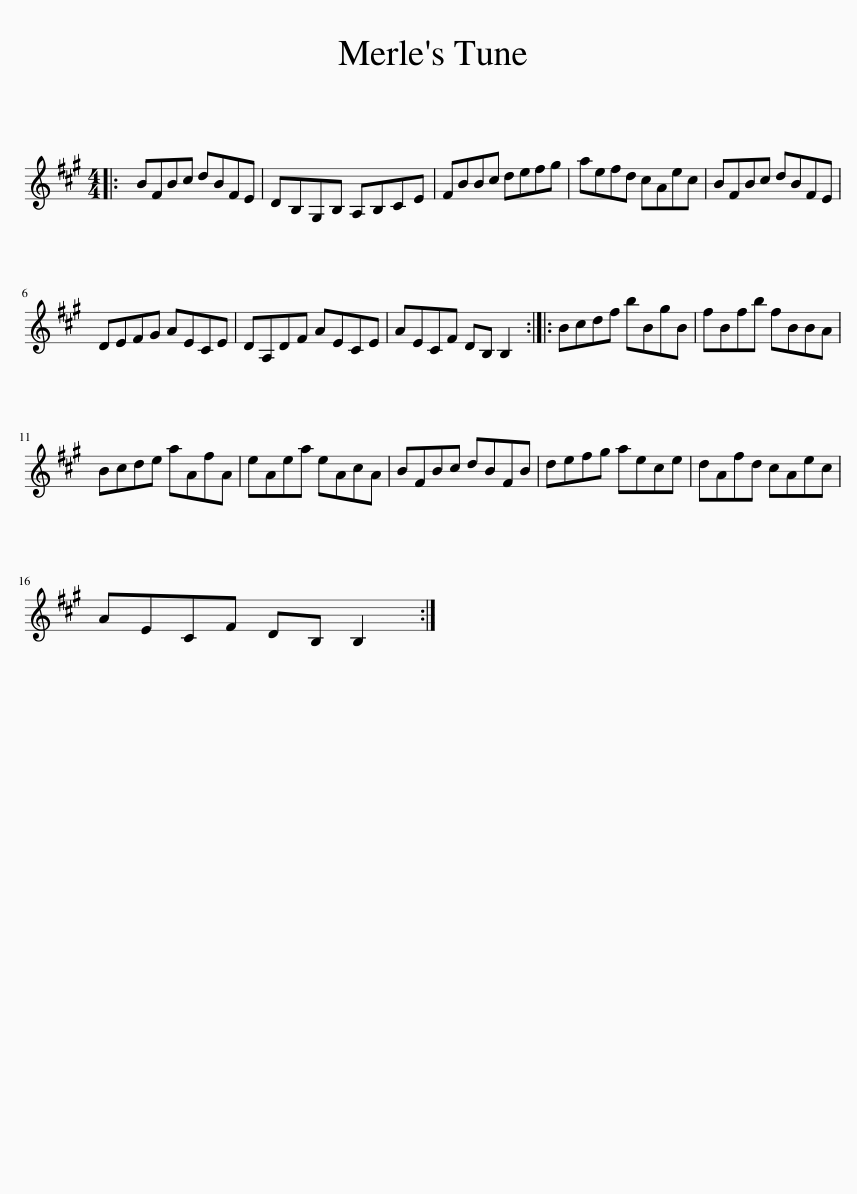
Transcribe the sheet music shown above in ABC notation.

X:1
L:1/8
M:4/4
I:linebreak $
K:A
V:1 treble
V:1
|: BFBc dBFE | DB,G,B, A,B,CE | FBBc defg | aefd cAec | BFBc dBFE |$ %5
 DEFG AECE | DA,DF AECE | AECF DB, B,2 :: Bcdf bBgB | fBfb fBBA |$ %10
 Bcde aAfA | eAea eAcA | BFBc dBFB | defg aece | dAfd cAec |$ %15
 AECF DB, B,2 :| %16
